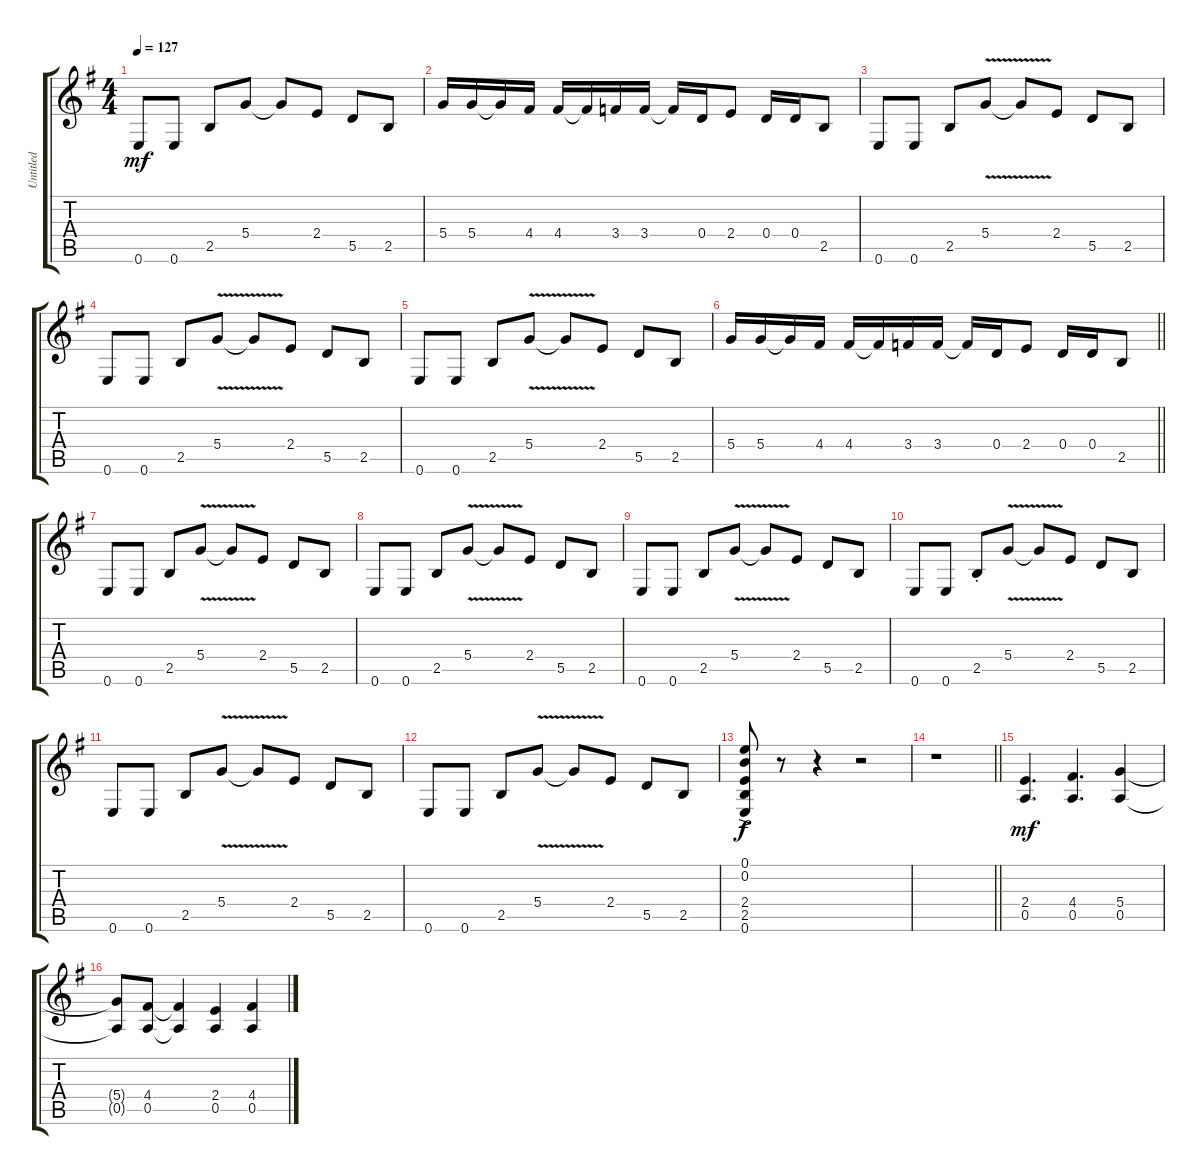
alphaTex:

\track ("Untitled" "Untitled") {instrument overdrivenguitar}
\staff {score tabs}
\tuning (E4 B3 G3 D3 A2 E2) {hide}
\ts (4 4)
\tempo 127
\clef g2
\ks g
0.6.8{dy mf} 0.6.8 2.5.8 5.4.8 5.4{t}.8 2.4.8 5.5.8 2.5.8 |
5.4.16 5.4.16 5.4{t}.16 4.4.16 4.4.16 4.4{t}.16 3.4.16 3.4.16 3.4{t}.16 0.4.16 2.4.8 0.4.16 0.4.16 2.5.8 |
0.6.8 0.6.8 2.5.8 5.4{v}.8 5.4{v t}.8 2.4.8 5.5.8 2.5.8 |
0.6.8 0.6.8 2.5.8 5.4{v}.8 5.4{v t}.8 2.4.8 5.5.8 2.5.8 |
0.6.8 0.6.8 2.5.8 5.4{v}.8 5.4{v t}.8 2.4.8 5.5.8 2.5.8 |
\barLineRight lightlight
5.4.16 5.4.16 5.4{t}.16 4.4.16 4.4.16 4.4{t}.16 3.4.16 3.4.16 3.4{t}.16 0.4.16 2.4.8 0.4.16 0.4.16 2.5.8 |
0.6.8 0.6.8 2.5.8 5.4{v}.8 5.4{v t}.8 2.4.8 5.5.8 2.5.8 |
0.6.8 0.6.8 2.5.8 5.4{v}.8 5.4{v t}.8 2.4.8 5.5.8 2.5.8 |
0.6.8 0.6.8 2.5.8 5.4{v}.8 5.4{v t}.8 2.4.8 5.5.8 2.5.8 |
0.6.8 0.6.8 2.5{st}.8 5.4{v}.8 5.4{v t}.8 2.4.8 5.5.8 2.5.8 |
0.6.8 0.6.8 2.5.8 5.4{v}.8 5.4{v t}.8 2.4.8 5.5.8 2.5.8 |
0.6.8 0.6.8 2.5.8 5.4{v}.8 5.4{v t}.8 2.4.8 5.5.8 2.5.8 |
(0.1{ac} 0.2{ac} 2.4{ac} 2.5{ac} 0.6{ac}).8{dy f} r.8 r.4 r.2 |
\barLineRight lightlight
r.1 |
(2.4 0.5).4{d dy mf} (4.4 0.5).4{d} (5.4 0.5).4 |
(5.4{t} 0.5{t}).8 (4.4 0.5).8 (4.4{t} 0.5{t}).4 (2.4 0.5).4 (4.4 0.5).4
